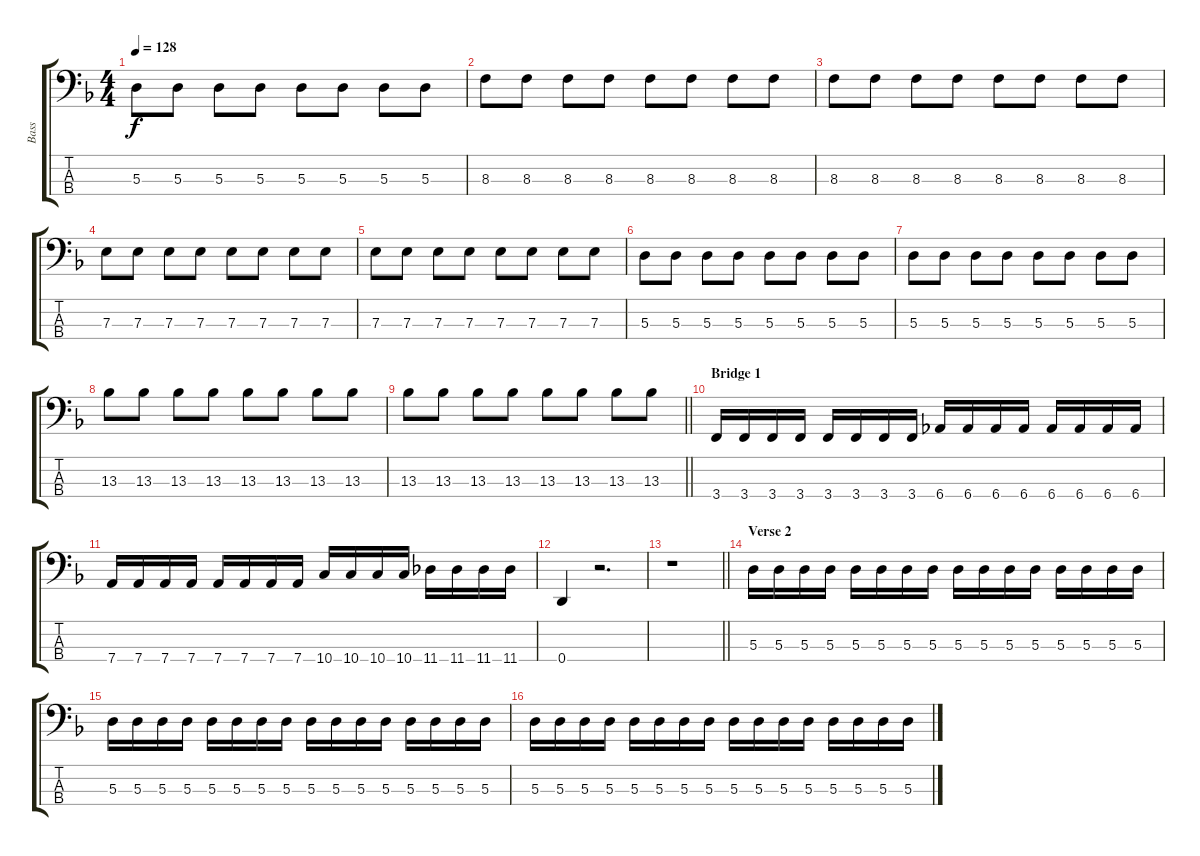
\track ("Bass" "Bass") {instrument electricbassfinger}
\staff {score tabs}
\tuning (G2 D2 A1 D1) {hide}
\ts (4 4)
\tempo 128
\clef f4
\ks f
5.3.8{dy f} 5.3.8 5.3.8 5.3.8 5.3.8 5.3.8 5.3.8 5.3.8 |
8.3.8 8.3.8 8.3.8 8.3.8 8.3.8 8.3.8 8.3.8 8.3.8 |
8.3.8 8.3.8 8.3.8 8.3.8 8.3.8 8.3.8 8.3.8 8.3.8 |
7.3.8 7.3.8 7.3.8 7.3.8 7.3.8 7.3.8 7.3.8 7.3.8 |
7.3.8 7.3.8 7.3.8 7.3.8 7.3.8 7.3.8 7.3.8 7.3.8 |
5.3.8 5.3.8 5.3.8 5.3.8 5.3.8 5.3.8 5.3.8 5.3.8 |
5.3.8 5.3.8 5.3.8 5.3.8 5.3.8 5.3.8 5.3.8 5.3.8 |
13.3.8 13.3.8 13.3.8 13.3.8 13.3.8 13.3.8 13.3.8 13.3.8 |
\barLineRight lightlight
13.3.8 13.3.8 13.3.8 13.3.8 13.3.8 13.3.8 13.3.8 13.3.8 |
\section ("" "Bridge 1")
3.4.16 3.4.16 3.4.16 3.4.16 3.4.16 3.4.16 3.4.16 3.4.16 6.4.16 6.4.16 6.4.16 6.4.16 6.4.16 6.4.16 6.4.16 6.4.16 |
7.4.16 7.4.16 7.4.16 7.4.16 7.4.16 7.4.16 7.4.16 7.4.16 10.4.16 10.4.16 10.4.16 10.4.16 11.4.16 11.4.16 11.4.16 11.4.16 |
0.4.4 r.2{d} |
\barLineRight lightlight
r.1 |
\section ("" "Verse 2")
5.3.16 5.3.16 5.3.16 5.3.16 5.3.16 5.3.16 5.3.16 5.3.16 5.3.16 5.3.16 5.3.16 5.3.16 5.3.16 5.3.16 5.3.16 5.3.16 |
5.3.16 5.3.16 5.3.16 5.3.16 5.3.16 5.3.16 5.3.16 5.3.16 5.3.16 5.3.16 5.3.16 5.3.16 5.3.16 5.3.16 5.3.16 5.3.16 |
5.3.16 5.3.16 5.3.16 5.3.16 5.3.16 5.3.16 5.3.16 5.3.16 5.3.16 5.3.16 5.3.16 5.3.16 5.3.16 5.3.16 5.3.16 5.3.16
